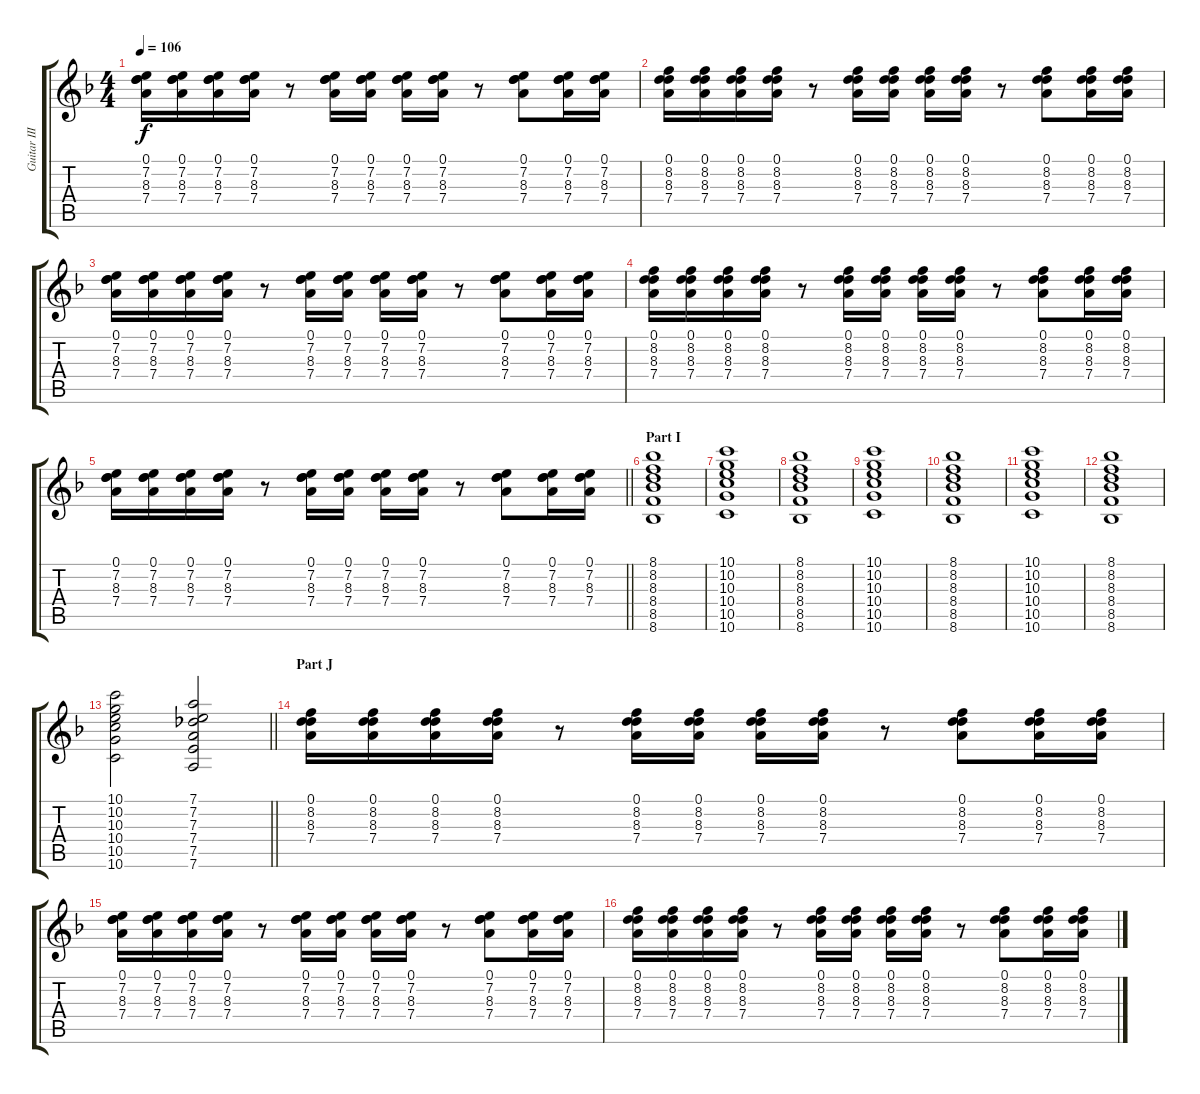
\track ("Guitar III (Inoran)" "Guitar III") {instrument distortionguitar}
\staff {score tabs}
\tuning (D4 A3 Gb3 D3 A2 D2) {hide}
\ts (4 4)
\tempo 106
\clef g2
\ks f
(0.1 7.2 8.3 7.4).16{dy f} (0.1 7.2 8.3 7.4).16 (0.1 7.2 8.3 7.4).16 (0.1 7.2 8.3 7.4).16 r.8 (0.1 7.2 8.3 7.4).16 (0.1 7.2 8.3 7.4).16 (0.1 7.2 8.3 7.4).16 (0.1 7.2 8.3 7.4).16 r.8 (0.1 7.2 8.3 7.4).8 (0.1 7.2 8.3 7.4).16 (0.1 7.2 8.3 7.4).16 |
(0.1 8.2 8.3 7.4).16 (0.1 8.2 8.3 7.4).16 (0.1 8.2 8.3 7.4).16 (0.1 8.2 8.3 7.4).16 r.8 (0.1 8.2 8.3 7.4).16 (0.1 8.2 8.3 7.4).16 (0.1 8.2 8.3 7.4).16 (0.1 8.2 8.3 7.4).16 r.8 (0.1 8.2 8.3 7.4).8 (0.1 8.2 8.3 7.4).16 (0.1 8.2 8.3 7.4).16 |
(0.1 7.2 8.3 7.4).16 (0.1 7.2 8.3 7.4).16 (0.1 7.2 8.3 7.4).16 (0.1 7.2 8.3 7.4).16 r.8 (0.1 7.2 8.3 7.4).16 (0.1 7.2 8.3 7.4).16 (0.1 7.2 8.3 7.4).16 (0.1 7.2 8.3 7.4).16 r.8 (0.1 7.2 8.3 7.4).8 (0.1 7.2 8.3 7.4).16 (0.1 7.2 8.3 7.4).16 |
(0.1 8.2 8.3 7.4).16 (0.1 8.2 8.3 7.4).16 (0.1 8.2 8.3 7.4).16 (0.1 8.2 8.3 7.4).16 r.8 (0.1 8.2 8.3 7.4).16 (0.1 8.2 8.3 7.4).16 (0.1 8.2 8.3 7.4).16 (0.1 8.2 8.3 7.4).16 r.8 (0.1 8.2 8.3 7.4).8 (0.1 8.2 8.3 7.4).16 (0.1 8.2 8.3 7.4).16 |
\barLineRight lightlight
(0.1 7.2 8.3 7.4).16 (0.1 7.2 8.3 7.4).16 (0.1 7.2 8.3 7.4).16 (0.1 7.2 8.3 7.4).16 r.8 (0.1 7.2 8.3 7.4).16 (0.1 7.2 8.3 7.4).16 (0.1 7.2 8.3 7.4).16 (0.1 7.2 8.3 7.4).16 r.8 (0.1 7.2 8.3 7.4).8 (0.1 7.2 8.3 7.4).16 (0.1 7.2 8.3 7.4).16 |
\section ("" "Part I")
(8.1 8.2 8.3 8.4 8.5 8.6).1 |
(10.1 10.2 10.3 10.4 10.5 10.6).1 |
(8.1 8.2 8.3 8.4 8.5 8.6).1 |
(10.1 10.2 10.3 10.4 10.5 10.6).1 |
(8.1 8.2 8.3 8.4 8.5 8.6).1 |
(10.1 10.2 10.3 10.4 10.5 10.6).1 |
(8.1 8.2 8.3 8.4 8.5 8.6).1 |
\barLineRight lightlight
(10.1 10.2 10.3 10.4 10.5 10.6).2 (7.1 7.2 7.3 7.4 7.5 7.6).2 |
\section ("" "Part J")
(0.1 8.2 8.3 7.4).16 (0.1 8.2 8.3 7.4).16 (0.1 8.2 8.3 7.4).16 (0.1 8.2 8.3 7.4).16 r.8 (0.1 8.2 8.3 7.4).16 (0.1 8.2 8.3 7.4).16 (0.1 8.2 8.3 7.4).16 (0.1 8.2 8.3 7.4).16 r.8 (0.1 8.2 8.3 7.4).8 (0.1 8.2 8.3 7.4).16 (0.1 8.2 8.3 7.4).16 |
(0.1 7.2 8.3 7.4).16 (0.1 7.2 8.3 7.4).16 (0.1 7.2 8.3 7.4).16 (0.1 7.2 8.3 7.4).16 r.8 (0.1 7.2 8.3 7.4).16 (0.1 7.2 8.3 7.4).16 (0.1 7.2 8.3 7.4).16 (0.1 7.2 8.3 7.4).16 r.8 (0.1 7.2 8.3 7.4).8 (0.1 7.2 8.3 7.4).16 (0.1 7.2 8.3 7.4).16 |
(0.1 8.2 8.3 7.4).16 (0.1 8.2 8.3 7.4).16 (0.1 8.2 8.3 7.4).16 (0.1 8.2 8.3 7.4).16 r.8 (0.1 8.2 8.3 7.4).16 (0.1 8.2 8.3 7.4).16 (0.1 8.2 8.3 7.4).16 (0.1 8.2 8.3 7.4).16 r.8 (0.1 8.2 8.3 7.4).8 (0.1 8.2 8.3 7.4).16 (0.1 8.2 8.3 7.4).16
